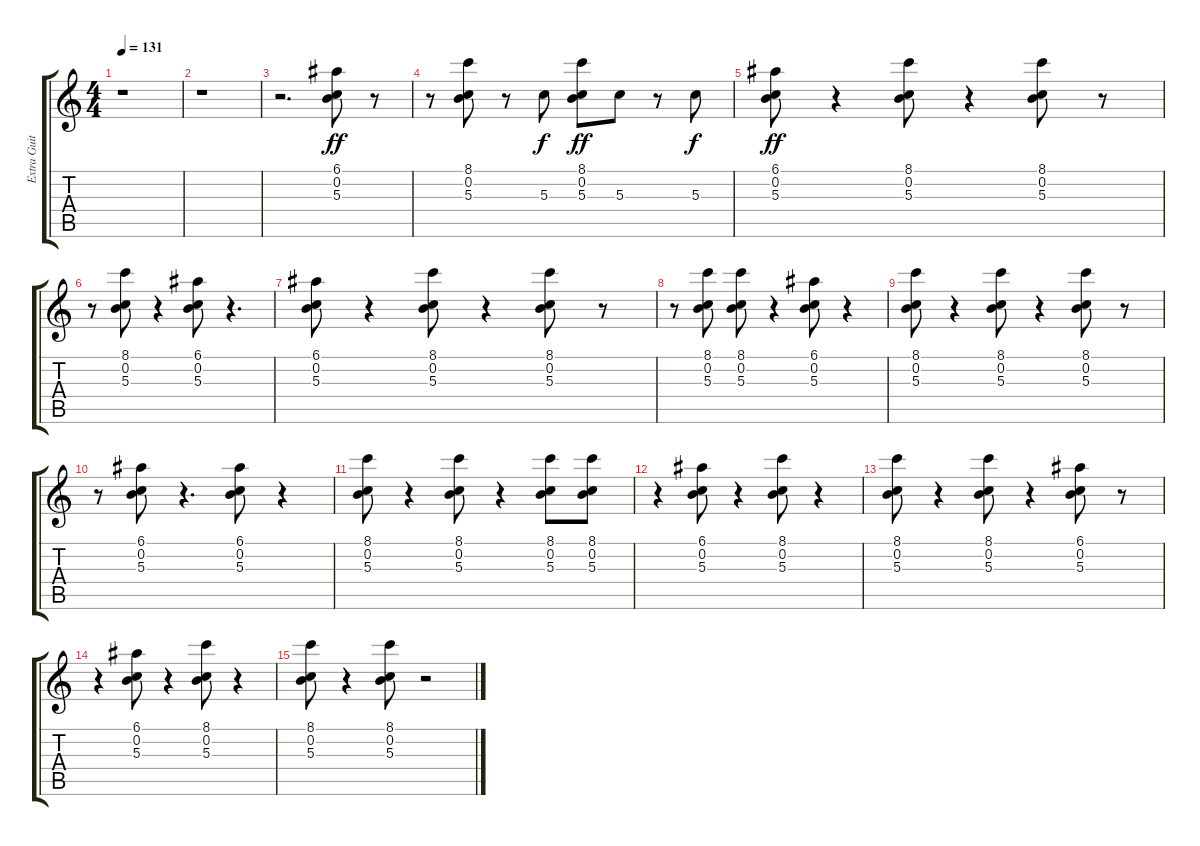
\track ("Extra Guitar" "Extra Guit") {instrument distortionguitar}
\staff {score tabs}
\tuning (E4 B3 G3 D3 A2 E2) {hide}
\ts (4 4)
\tempo 131
\clef g2
\ks c
r.1{dy ff} |
r.1 |
r.2{d} (6.1 0.2 5.3).8 r.8 |
r.8 (8.1 0.2 5.3).8 r.8 5.3.8{dy f} (8.1 0.2 5.3).8{dy ff} 5.3.8 r.8 5.3.8{dy f} |
(6.1 0.2 5.3).8{dy ff} r.4 (8.1 0.2 5.3).8 r.4 (8.1 0.2 5.3).8 r.8 |
r.8 (8.1 0.2 5.3).8 r.4 (6.1 0.2 5.3).8 r.4{d} |
(6.1 0.2 5.3).8 r.4 (8.1 0.2 5.3).8 r.4 (8.1 0.2 5.3).8 r.8 |
r.8 (8.1 0.2 5.3).8 (8.1 0.2 5.3).8 r.4 (6.1 0.2 5.3).8 r.4 |
(8.1 0.2 5.3).8 r.4 (8.1 0.2 5.3).8 r.4 (8.1 0.2 5.3).8 r.8 |
r.8 (6.1 0.2 5.3).8 r.4{d} (6.1 0.2 5.3).8 r.4 |
(8.1 0.2 5.3).8 r.4 (8.1 0.2 5.3).8 r.4 (8.1 0.2 5.3).8 (8.1 0.2 5.3).8 |
r.4 (6.1 0.2 5.3).8 r.4 (8.1 0.2 5.3).8 r.4 |
(8.1 0.2 5.3).8 r.4 (8.1 0.2 5.3).8 r.4 (6.1 0.2 5.3).8 r.8 |
r.4 (6.1 0.2 5.3).8 r.4 (8.1 0.2 5.3).8 r.4 |
(8.1 0.2 5.3).8 r.4 (8.1 0.2 5.3).8 r.2
